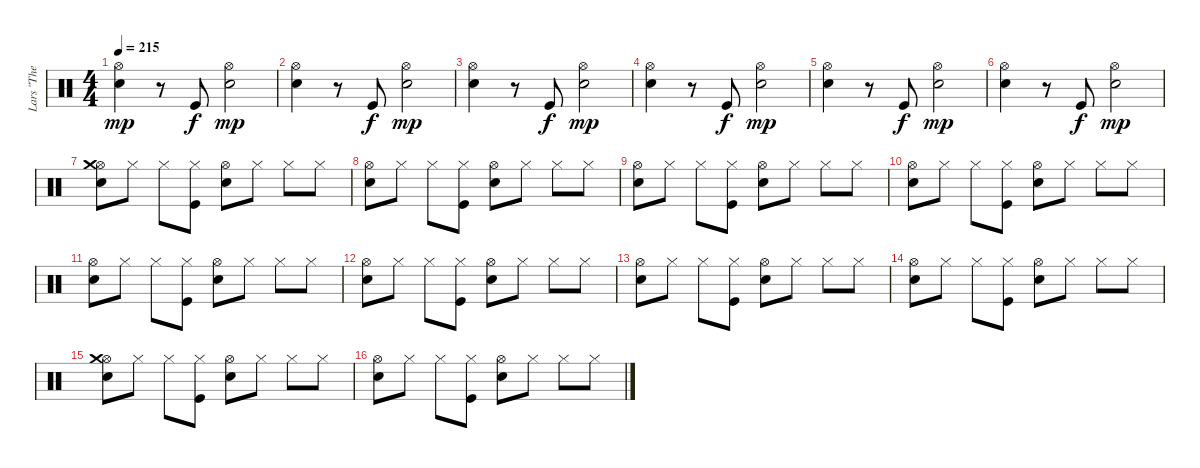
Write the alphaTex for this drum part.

\track ("Lars \"The Antichrist\" Ulrich" "Lars \"The ") {instrument percussion}
\staff {score}
\articulation defaults
\ts (4 4)
\tempo 215
\clef neutral
\ks c
("Hi-Hat (open)" "Electric Snare (hit)").4{dy mp} r.8 "Kick (hit)".8{dy f} ("Hi-Hat (open)" "Electric Snare (hit)").2{dy mp} |
("Hi-Hat (open)" "Electric Snare (hit)").4 r.8 "Kick (hit)".8{dy f} ("Hi-Hat (open)" "Electric Snare (hit)").2{dy mp} |
("Hi-Hat (open)" "Electric Snare (hit)").4 r.8 "Kick (hit)".8{dy f} ("Hi-Hat (open)" "Electric Snare (hit)").2{dy mp} |
("Hi-Hat (open)" "Electric Snare (hit)").4 r.8 "Kick (hit)".8{dy f} ("Hi-Hat (open)" "Electric Snare (hit)").2{dy mp} |
("Hi-Hat (open)" "Electric Snare (hit)").4 r.8 "Kick (hit)".8{dy f} ("Hi-Hat (open)" "Electric Snare (hit)").2{dy mp} |
("Hi-Hat (open)" "Electric Snare (hit)").4 r.8 "Kick (hit)".8{dy f} ("Hi-Hat (open)" "Electric Snare (hit)").2{dy mp} |
("Hi-Hat (open)" "Crash medium (hit)" "Electric Snare (hit)").8 "Hi-Hat (closed)".8 "Hi-Hat (closed)".8 ("Hi-Hat (closed)" "Kick (hit)").8 ("Hi-Hat (open)" "Electric Snare (hit)").8 "Hi-Hat (closed)".8 "Hi-Hat (closed)".8 "Hi-Hat (closed)".8 |
("Hi-Hat (open)" "Electric Snare (hit)").8 "Hi-Hat (closed)".8 "Hi-Hat (closed)".8 ("Hi-Hat (closed)" "Kick (hit)").8 ("Hi-Hat (open)" "Electric Snare (hit)").8 "Hi-Hat (closed)".8 "Hi-Hat (closed)".8 "Hi-Hat (closed)".8 |
("Hi-Hat (open)" "Electric Snare (hit)").8 "Hi-Hat (closed)".8 "Hi-Hat (closed)".8 ("Hi-Hat (closed)" "Kick (hit)").8 ("Hi-Hat (open)" "Electric Snare (hit)").8 "Hi-Hat (closed)".8 "Hi-Hat (closed)".8 "Hi-Hat (closed)".8 |
("Hi-Hat (open)" "Electric Snare (hit)").8 "Hi-Hat (closed)".8 "Hi-Hat (closed)".8 ("Hi-Hat (closed)" "Kick (hit)").8 ("Hi-Hat (open)" "Electric Snare (hit)").8 "Hi-Hat (closed)".8 "Hi-Hat (closed)".8 "Hi-Hat (closed)".8 |
("Hi-Hat (open)" "Electric Snare (hit)").8 "Hi-Hat (closed)".8 "Hi-Hat (closed)".8 ("Hi-Hat (closed)" "Kick (hit)").8 ("Hi-Hat (open)" "Electric Snare (hit)").8 "Hi-Hat (closed)".8 "Hi-Hat (closed)".8 "Hi-Hat (closed)".8 |
("Hi-Hat (open)" "Electric Snare (hit)").8 "Hi-Hat (closed)".8 "Hi-Hat (closed)".8 ("Hi-Hat (closed)" "Kick (hit)").8 ("Hi-Hat (open)" "Electric Snare (hit)").8 "Hi-Hat (closed)".8 "Hi-Hat (closed)".8 "Hi-Hat (closed)".8 |
("Hi-Hat (open)" "Electric Snare (hit)").8 "Hi-Hat (closed)".8 "Hi-Hat (closed)".8 ("Hi-Hat (closed)" "Kick (hit)").8 ("Hi-Hat (open)" "Electric Snare (hit)").8 "Hi-Hat (closed)".8 "Hi-Hat (closed)".8 "Hi-Hat (closed)".8 |
("Hi-Hat (open)" "Electric Snare (hit)").8 "Hi-Hat (closed)".8 "Hi-Hat (closed)".8 ("Hi-Hat (closed)" "Kick (hit)").8 ("Hi-Hat (open)" "Electric Snare (hit)").8 "Hi-Hat (closed)".8 "Hi-Hat (closed)".8 "Hi-Hat (closed)".8 |
("Hi-Hat (open)" "Crash medium (hit)" "Electric Snare (hit)").8 "Hi-Hat (closed)".8 "Hi-Hat (closed)".8 ("Hi-Hat (closed)" "Kick (hit)").8 ("Hi-Hat (open)" "Electric Snare (hit)").8 "Hi-Hat (closed)".8 "Hi-Hat (closed)".8 "Hi-Hat (closed)".8 |
("Hi-Hat (open)" "Electric Snare (hit)").8 "Hi-Hat (closed)".8 "Hi-Hat (closed)".8 ("Hi-Hat (closed)" "Kick (hit)").8 ("Hi-Hat (open)" "Electric Snare (hit)").8 "Hi-Hat (closed)".8 "Hi-Hat (closed)".8 "Hi-Hat (closed)".8
